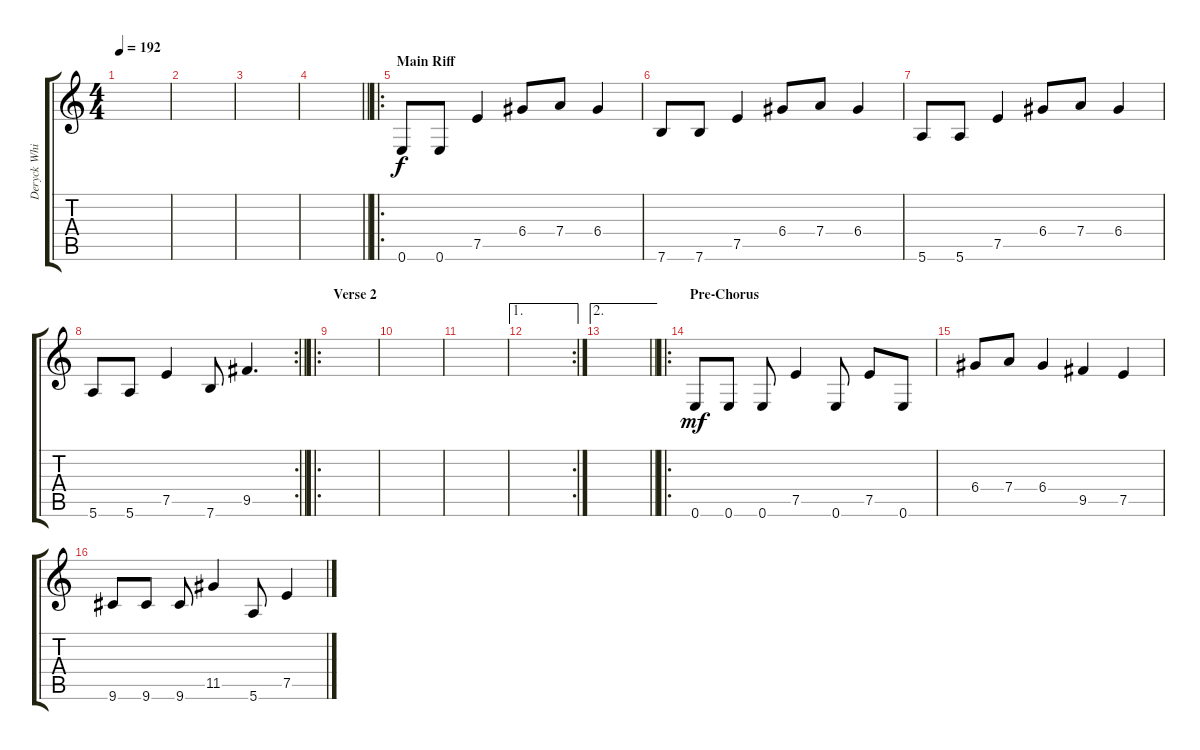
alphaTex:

\track ("Deryck Whibley (Lead)" "Deryck Whi") {instrument electricguitarclean}
\staff {score tabs}
\tuning (E4 B3 G3 D3 A2 E2) {hide}
\ts (4 4)
\tempo 192
\clef g2
\ks c
|
|
|
\barLineRight lightlight
|
\ro
\section ("" "Main Riff")
0.6.8{dy f} 0.6.8 7.5.4 6.4.8 7.4.8 6.4.4 |
7.6.8 7.6.8 7.5.4 6.4.8 7.4.8 6.4.4 |
5.6.8 5.6.8 7.5.4 6.4.8 7.4.8 6.4.4 |
\rc 2
\barLineRight lightlight
5.6.8 5.6.8 7.5.4 7.6.8 9.5.4{d} |
\ro
\section ("" "Verse 2")
|
|
|
\ae 1
\rc 2
|
\ae 2
\barLineRight lightlight
|
\ro
\section ("" "Pre-Chorus")
0.6.8{dy mf} 0.6.8 0.6.8 7.5.4 0.6.8 7.5.8 0.6.8 |
6.4.8 7.4.8 6.4.4 9.5.4 7.5.4 |
9.6.8 9.6.8 9.6.8 11.5.4 5.6.8 7.5.4
